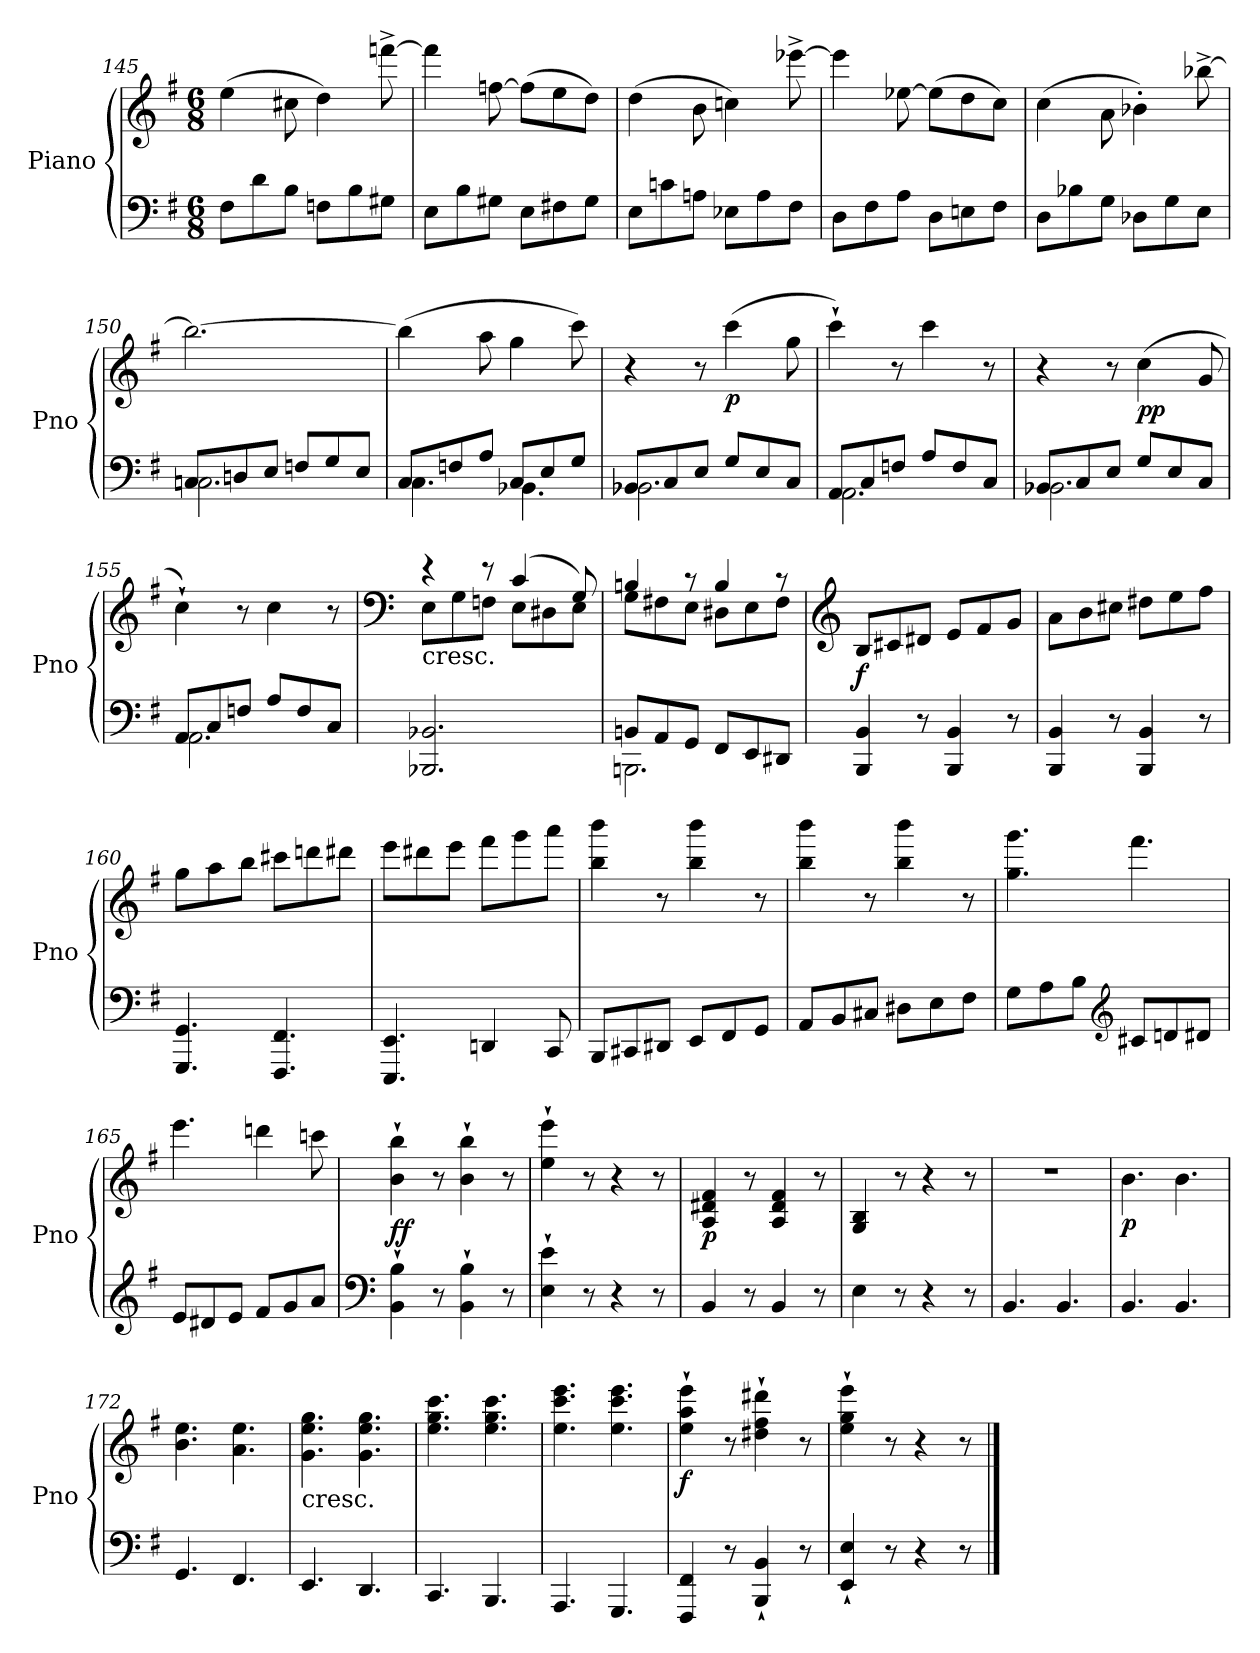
**kern	**kern	**dynam
*part1	*part1	*part1
*staff2	*staff1	*staff1/2
*I"Piano	*	*
*I'Pno	*	*
*clefF4	*clefG2	*
*k[f#]	*k[f#]	*
*e:	*e:	*
*M6/8	*M6/8	*
=145	=145	=145
8F#\L	(>4ee\	.
8d\	.	.
8B\J	8cc#X\	.
8Fn\L	4dd\)	.
8B\	.	.
8G#X\J	[8fffn^\	.
!!LO:LB:g=z
=146	=146	=146
8E\L	4fff\]	.
8B\	.	.
8G#X\J	[8ffn\	.
8E\L	(>8ff\L]	.
8F#X\	8ee\	.
8G#\J	8dd\J)	.
=147	=147	=147
8E\L	(>4dd\	.
8cn\	.	.
8An\J	8b\	.
8E-X\L	4ccn\)	.
8A\	.	.
8F#\J	[8eee-X^\	.
=148	=148	=148
8D\L	4eee-\]	.
8F#\	.	.
8A\J	[8ee-X\	.
8D\L	(>8ee-\L]	.
8En\	8dd\	.
8F#\J	8cc\J)	.
=149	=149	=149
8D\L	(>4cc\	.
8B-X\	.	.
8G\J	8a\	.
8D-X\L	4b-X'\)	.
8G\	.	.
8E\J	[8bb-X^\	.
=150	=150	=150
*^	*	*
8Cn/L	2.Cn\	2.bb-\_	.
8Dn/	.	.	.
8E/J	.	.	.
8Fn/L	.	.	.
8G/	.	.	.
8E/J	.	.	.
!!LO:PB:g=z
=151	=151	=151	=151
8C/L	4.C\	(>4bb-\]	.
8Fn/	.	.	.
8A/J	.	8aa\	.
8C/L	4.BB-X\	4gg\	.
8E/	.	.	.
8G/J	.	8ccc\)	.
=152	=152	=152	=152
8BB-X/L	2.BB-\	4r	.
8C/	.	.	.
8E/J	.	8r	.
!	!	!	!LO:DY:b
8G/L	.	(>4ccc\	p
8E/	.	.	.
8C/J	.	8gg\	.
=153	=153	=153	=153
8AA/L	2.AA\	4ccc`\)	.
8C/	.	.	.
8Fn/J	.	8r	.
8A/L	.	4ccc\	.
8F/	.	.	.
8C/J	.	8r	.
=154	=154	=154	=154
8BB-X/L	2.BB-\	4r	.
8C/	.	.	.
8E/J	.	8r	.
!	!	!	!LO:DY:b
8G/L	.	(>4cc\	pp
8E/	.	.	.
8C/J	.	8g/	.
!!LO:LB:g=z
=155	=155	=155	=155
8AA/L	2.AA\	4cc`\)	.
8C/	.	.	.
8Fn/J	.	8r	.
8A/L	.	4cc\	.
8F/	.	.	.
8C/J	.	8r	.
*v	*v	*	*
=156	=156	=156
*	*clefF4	*
*	*^	*
!	!LO:TX:b:t=cresc.	!	!
2.BBB-X/ 2.BB-X/	4r	8E\L	.
.	.	8G\	.
.	8r	8Fn\J	.
.	(>4c/	8E\L	.
.	.	8D#X\	.
.	8G/)	8E\J	.
=157	=157	=157	=157
*^	*	*	*
8BBn/L	2.BBBn\	4Bn/	8G\L	.
8AA/	.	.	8F#X\	.
8GG/J	.	8r	8E\J	.
8FF#/L	.	4B/	8D#X\L	.
8EE/	.	.	8E\	.
8DD#X/J	.	8r	8F#\J	.
*v	*v	*	*	*
*	*v	*v	*
=158	=158	=158
*	*clefG2	*
*	*^	*
!	!	!	!LO:DY:b
*	*v	*v	*
4BBB/ 4BB/	8B/L	f
.	8c#X/	.
8r	8d#X/J	.
4BBB/ 4BB/	8e/L	.
.	8f#/	.
8r	8g/J	.
=159	=159	=159
4BBB/ 4BB/	8a\L	.
.	8b\	.
8r	8cc#X\J	.
4BBB/ 4BB/	8dd#X\L	.
.	8ee\	.
8r	8ff#\J	.
!!LO:LB:g=z
=160	=160	=160
4.GGG/ 4.GG/	8gg\L	.
.	8aa\	.
.	8bb\J	.
4.FFF#/ 4.FF#/	8ccc#X\L	.
.	8dddn\	.
.	8ddd#X\J	.
=161	=161	=161
4.EEE/ 4.EE/	8eee\L	.
.	8ddd#X\	.
.	8eee\J	.
4DDn/	8fff#\L	.
.	8ggg\	.
8CC/	8aaa\J	.
=162	=162	=162
8BBB/L	4bb\ 4bbb\	.
8CC#X/	.	.
8DD#X/J	8r	.
8EE/L	4bb\ 4bbb\	.
8FF#/	.	.
8GG/J	8r	.
=163	=163	=163
8AA/L	4bb\ 4bbb\	.
8BB/	.	.
8C#X/J	8r	.
8D#X\L	4bb\ 4bbb\	.
8E\	.	.
8F#\J	8r	.
=164	=164	=164
8G\L	4.gg\ 4.ggg\	.
8A\	.	.
8B\J	.	.
*clefG2	*	*
8c#X/L	4.fff#\	.
8dn/	.	.
8d#X/J	.	.
!!LO:LB:g=z
=165	=165	=165
8e/L	4.eee\	.
8d#X/	.	.
8e/J	.	.
8f#/L	4dddn\	.
8g/	.	.
8a/J	8cccn\	.
=166	=166	=166
*clefF4	*	*
!	!	!LO:DY:b
4BB\` 4B\`	4b\` 4bb\`	ff
8r	8r	.
4BB\` 4B\`	4b\` 4bb\`	.
8r	8r	.
=167	=167	=167
4E\` 4e\`	4ee\` 4eee\`	.
8r	8r	.
4r	4r	.
8r	8r	.
=168	=168	=168
!	!	!LO:DY:b
4BB/	4A/ 4d#X/ 4f#/	p
8r	8r	.
4BB/	4A/ 4d#/ 4f#/	.
8r	8r	.
=169	=169	=169
4E\	4G/ 4B/	.
8r	8r	.
4r	4r	.
8r	8r	.
=170	=170	=170
4.BB/	2.r	.
4.BB/	.	.
=171	=171	=171
!	!	!LO:DY:b
4.BB/	4.b\	p
4.BB/	4.b\	.
=172	=172	=172
4.GG/	4.b\ 4.ee\	.
4.FF#/	4.a\ 4.ee\	.
=173	=173	=173
!	!LO:TX:b:t=cresc.	!
4.EE/	4.g\ 4.ee\ 4.gg\	.
4.DD/	4.g\ 4.ee\ 4.gg\	.
=174	=174	=174
4.CC/	4.ee\ 4.gg\ 4.ccc\	.
4.BBB/	4.ee\ 4.gg\ 4.ccc\	.
!!LO:LB:g=z
=175	=175	=175
4.AAA/	4.ee\ 4.ccc\ 4.eee\	.
4.GGG/	4.ee\ 4.ccc\ 4.eee\	.
=176	=176	=176
!	!	!LO:DY:b
4FFF#/ 4FF#/	4ee\` 4aa\` 4eee\`	f
8r	8r	.
4BBB/` 4BB/`	4dd#X\` 4ff#\` 4ddd#X\`	.
8r	8r	.
=177	=177	=177
4EE/` 4E/`	4ee\` 4gg\` 4eee\`	.
8r	8r	.
4r	4r	.
8r	8r	.
==	==	==
*-	*-	*-
